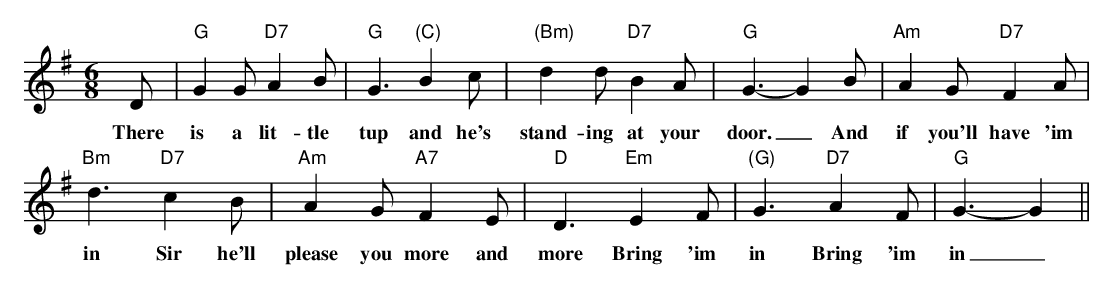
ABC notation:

X:1sk58mh1
M:6/8
K:G
D|"G"G2G"D7"A2B|"G"G3"(C)"B2c|"(Bm)"d2d"D7"B2A|"G"G3-G2B|"Am"A2G"D7"F2A|
w:There is a lit-tle tup and he's stand-ing at your door._ And if you'll have 'im
"Bm"d3"D7"c2B|"Am"A2G"A7"F2E|"D"D3"Em"E2F|"(G)"G3"D7"A2F|"G"G3-G2||
w:in Sir he'll please you more and more Bring 'im in Bring 'im in_
